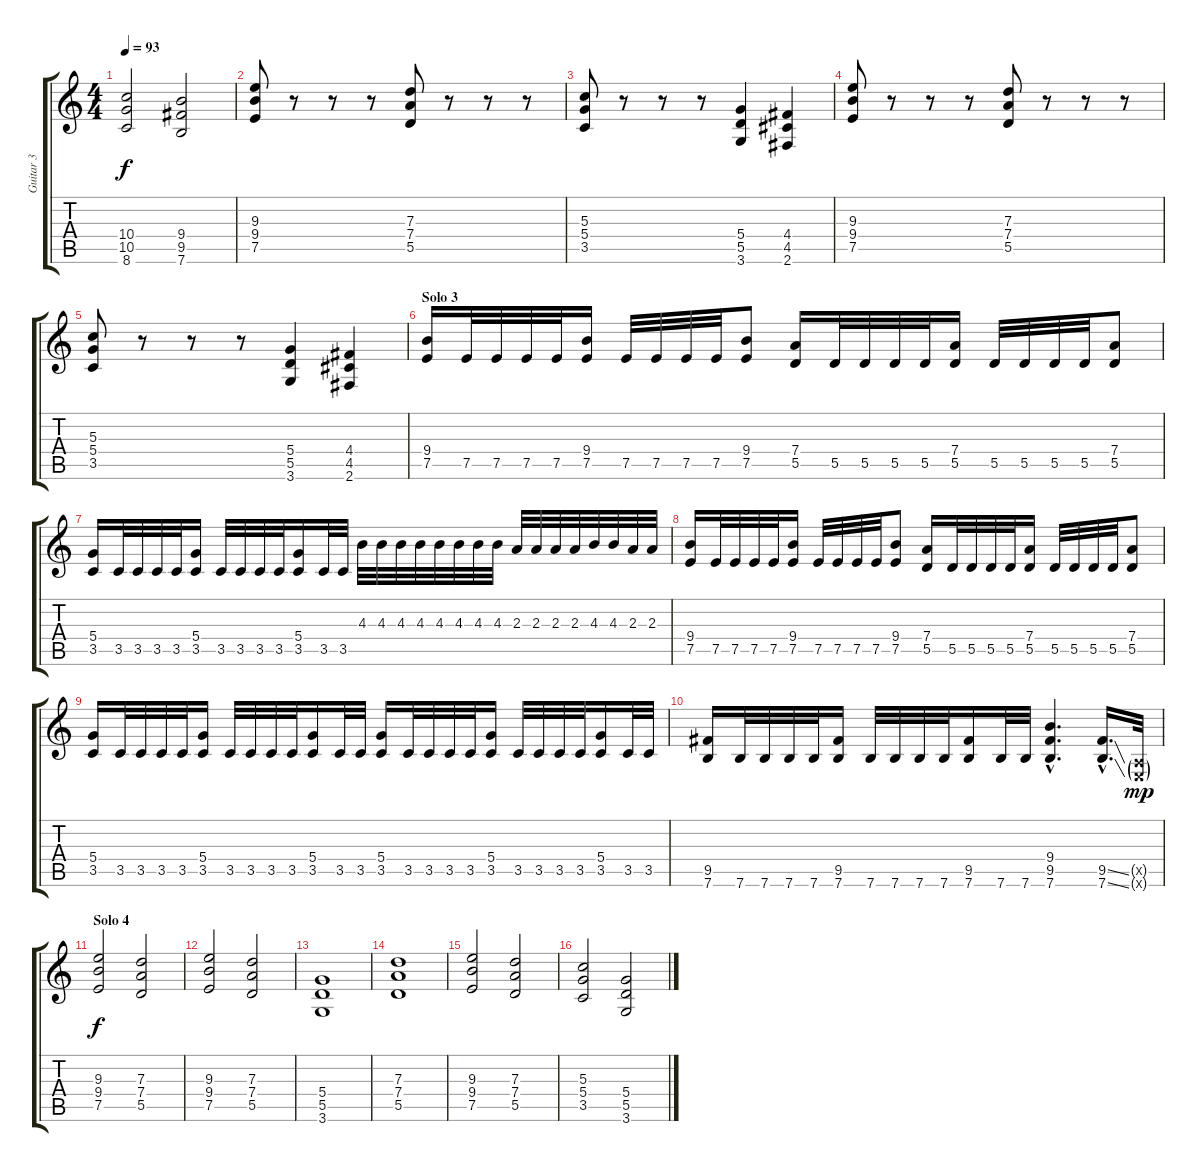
\track ("Guitar 3" "Guitar 3") {instrument distortionguitar}
\staff {score tabs}
\tuning (E4 B3 G3 D3 A2 E2) {hide}
\ts (4 4)
\tempo 93
\clef g2
\ks c
(10.4 10.5 8.6).2{dy f} (9.4 9.5 7.6).2 |
\section ("" "")
(9.3 9.4 7.5).8 r.8 r.8 r.8 (7.3 7.4 5.5).8 r.8 r.8 r.8 |
(5.3 5.4 3.5).8 r.8 r.8 r.8 (5.4 5.5 3.6).4 (4.4 4.5 2.6).4 |
(9.3 9.4 7.5).8 r.8 r.8 r.8 (7.3 7.4 5.5).8 r.8 r.8 r.8 |
(5.3 5.4 3.5).8 r.8 r.8 r.8 (5.4 5.5 3.6).4 (4.4 4.5 2.6).4 |
\section ("" "Solo 3")
(9.4 7.5).16 7.5.32 7.5.32 7.5.32 7.5.32 (9.4 7.5).16 7.5.32 7.5.32 7.5.32 7.5.32 (9.4 7.5).8 (7.4 5.5).16 5.5.32 5.5.32 5.5.32 5.5.32 (7.4 5.5).16 5.5.32 5.5.32 5.5.32 5.5.32 (7.4 5.5).8 |
(5.4 3.5).16 3.5.32 3.5.32 3.5.32 3.5.32 (5.4 3.5).16 3.5.32 3.5.32 3.5.32 3.5.32 (5.4 3.5).16 3.5.32 3.5.32 4.3.32 4.3.32 4.3.32 4.3.32 4.3.32 4.3.32 4.3.32 4.3.32 2.3.32 2.3.32 2.3.32 2.3.32 4.3.32 4.3.32 2.3.32 2.3.32 |
(9.4 7.5).16 7.5.32 7.5.32 7.5.32 7.5.32 (9.4 7.5).16 7.5.32 7.5.32 7.5.32 7.5.32 (9.4 7.5).8 (7.4 5.5).16 5.5.32 5.5.32 5.5.32 5.5.32 (7.4 5.5).16 5.5.32 5.5.32 5.5.32 5.5.32 (7.4 5.5).8 |
(5.4 3.5).16 3.5.32 3.5.32 3.5.32 3.5.32 (5.4 3.5).16 3.5.32 3.5.32 3.5.32 3.5.32 (5.4 3.5).16 3.5.32 3.5.32 (5.4 3.5).16 3.5.32 3.5.32 3.5.32 3.5.32 (5.4 3.5).16 3.5.32 3.5.32 3.5.32 3.5.32 (5.4 3.5).16 3.5.32 3.5.32 |
(9.5 7.6).16 7.6.32 7.6.32 7.6.32 7.6.32 (9.5 7.6).16 7.6.32 7.6.32 7.6.32 7.6.32 (9.5 7.6).16 7.6.32 7.6.32 (9.4{hac} 9.5{hac} 7.6{hac}).4{d} (9.5{ss hac} 7.6{ss hac}).16{d} (0.5{g x} 0.6{g x}).32{dy mp} |
\section ("" "Solo 4")
(9.3 9.4 7.5).2{dy f} (7.3 7.4 5.5).2 |
(9.3 9.4 7.5).2 (7.3 7.4 5.5).2 |
(5.4 5.5 3.6).1 |
(7.3 7.4 5.5).1 |
(9.3 9.4 7.5).2 (7.3 7.4 5.5).2 |
(5.3 5.4 3.5).2 (5.4 5.5 3.6).2
